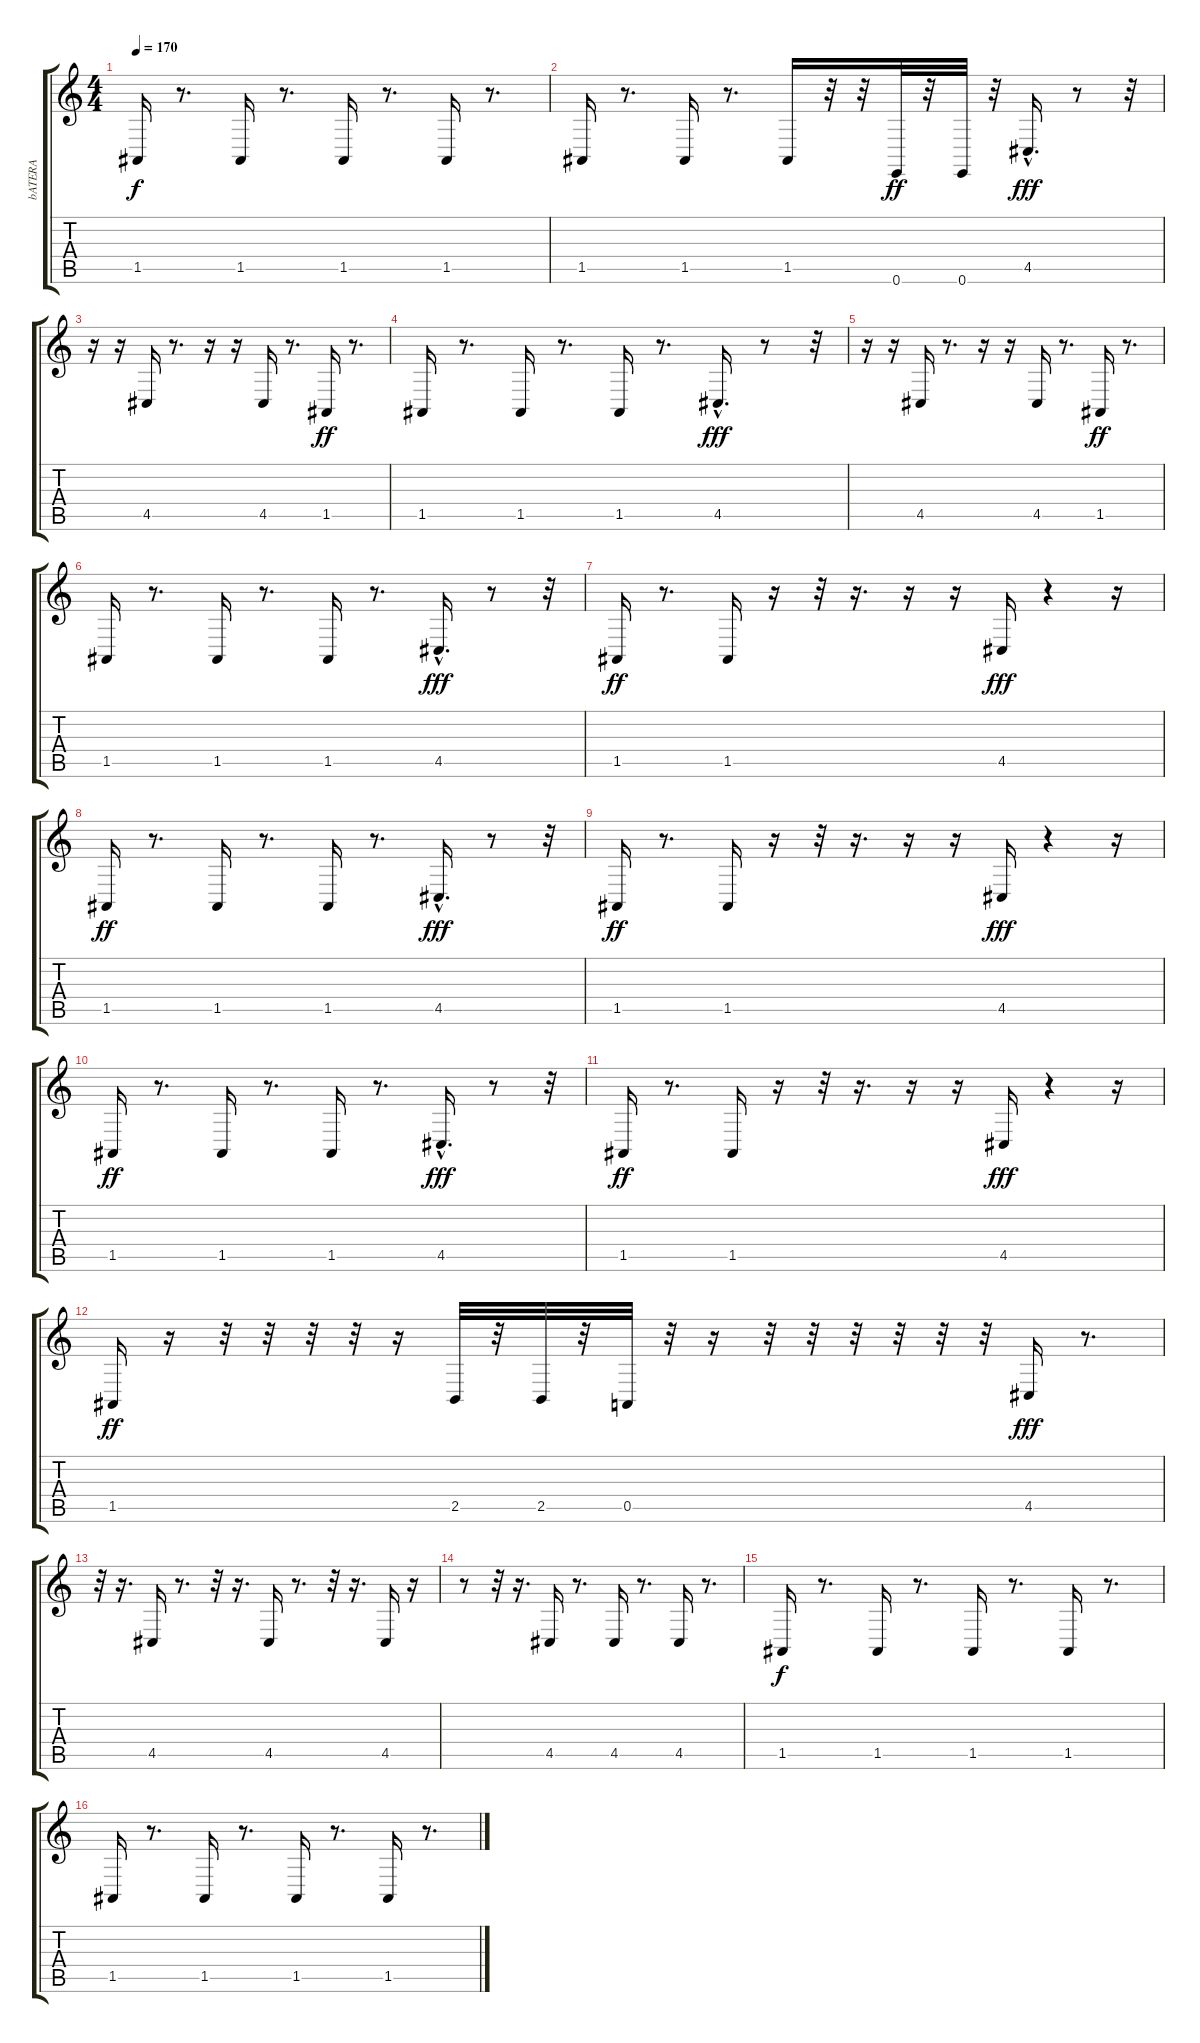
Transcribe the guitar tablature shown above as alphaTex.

\track ("bATERA" "bATERA") {instrument percussiveorgan}
\staff {score tabs}
\tuning (E4 B3 G3 D3 A2 E2) {hide}
\ts (4 4)
\tempo 170
\clef g2
\ks c
1.5.16{dy f} r.8{d} 1.5.16 r.8{d} 1.5.16 r.8{d} 1.5.16 r.8{d} |
1.5.16 r.8{d} 1.5.16 r.8{d} 1.5.16 r.32 r.32 0.6.32{dy ff} r.32 0.6.32 r.32 4.5{hac}.16{d dy fff} r.8 r.32 |
r.16 r.16 4.5.16 r.8{d} r.16 r.16 4.5.16 r.8{d} 1.5.16{dy ff} r.8{d} |
1.5.16 r.8{d} 1.5.16 r.8{d} 1.5.16 r.8{d} 4.5{hac}.16{d dy fff} r.8 r.32 |
r.16 r.16 4.5.16 r.8{d} r.16 r.16 4.5.16 r.8{d} 1.5.16{dy ff} r.8{d} |
1.5.16 r.8{d} 1.5.16 r.8{d} 1.5.16 r.8{d} 4.5{hac}.16{d dy fff} r.8 r.32 |
1.5.16{dy ff} r.8{d} 1.5.16 r.16 r.32 r.16{d} r.16 r.16 4.5.16{dy fff} r.4 r.16 |
1.5.16{dy ff} r.8{d} 1.5.16 r.8{d} 1.5.16 r.8{d} 4.5{hac}.16{d dy fff} r.8 r.32 |
1.5.16{dy ff} r.8{d} 1.5.16 r.16 r.32 r.16{d} r.16 r.16 4.5.16{dy fff} r.4 r.16 |
1.5.16{dy ff} r.8{d} 1.5.16 r.8{d} 1.5.16 r.8{d} 4.5{hac}.16{d dy fff} r.8 r.32 |
1.5.16{dy ff} r.8{d} 1.5.16 r.16 r.32 r.16{d} r.16 r.16 4.5.16{dy fff} r.4 r.16 |
1.5.16{dy ff} r.16 r.32 r.32 r.32 r.32 r.16 2.5.32 r.32 2.5.32 r.32 0.5.32 r.32 r.16 r.32 r.32 r.32 r.32 r.32 r.32 4.5.16{dy fff} r.8{d} |
r.32 r.16{d} 4.5.16 r.8{d} r.32 r.16{d} 4.5.16 r.8{d} r.32 r.16{d} 4.5.16 r.16 |
r.8 r.32 r.16{d} 4.5.16 r.8{d} 4.5.16 r.8{d} 4.5.16 r.8{d} |
1.5.16{dy f} r.8{d} 1.5.16 r.8{d} 1.5.16 r.8{d} 1.5.16 r.8{d} |
1.5.16 r.8{d} 1.5.16 r.8{d} 1.5.16 r.8{d} 1.5.16 r.8{d}
